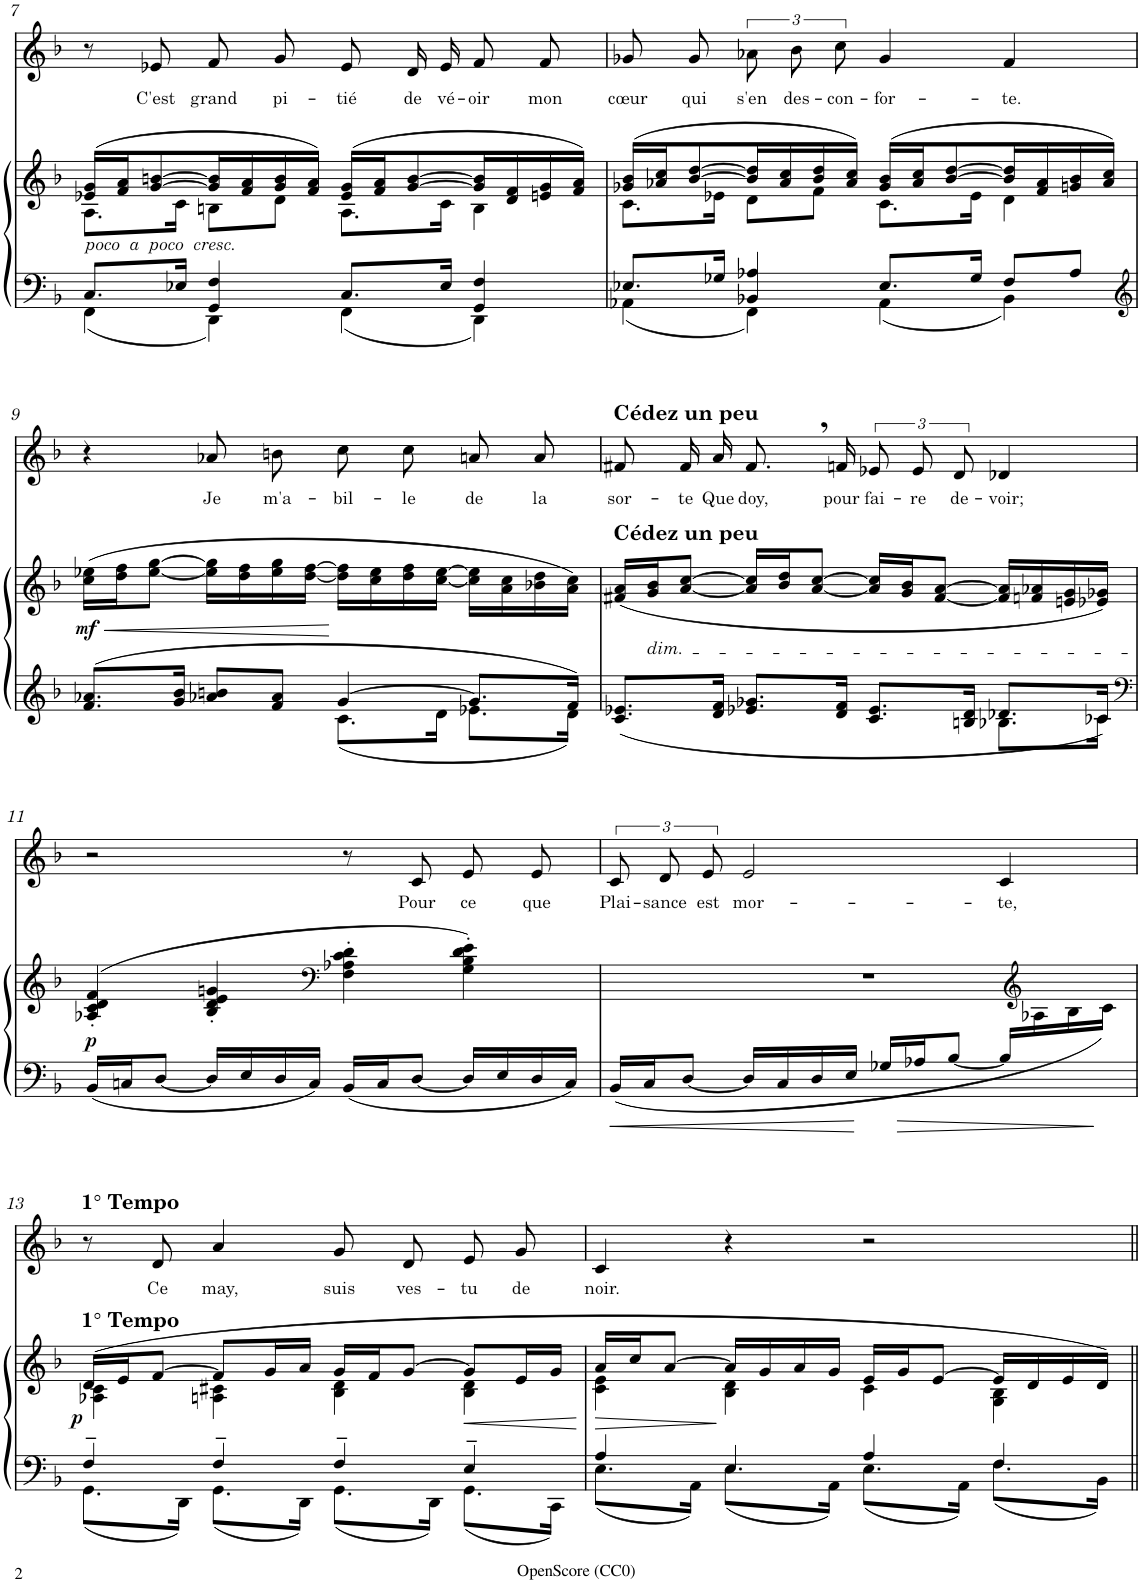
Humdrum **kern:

**kern	**kern	**dynam	**kern	**text
*part2	*part2	*part2	*part1	*part1
*staff3	*staff2	*staff2/3	*staff1	*staff1
*I"Piano	*	*	*I"Chant Voice	*
*I'Pno	*	*	*	*
!!LO:PB:g=z
*clefF4	*clefG2	*	*clefG2	*
*k[b-]	*k[b-]	*	*k[b-]	*
*M4/4	*M4/4	*	*M4/4	*
=7	=7	=7	=7	=7
*^	*^	*	*	*
!	!	!LO:TX:b:i:t=poco  a  poco  cresc.	!	!	!	!
8.C/L	4FF\	(16e-X/ 16g/LL	8.A\L	.	8r	.
.	.	16f/ 16a/J	.	.	.	.
!	!	!	!	!	!	!LO:LY:b
.	.	[8g/ [8bn/	.	.	8e-X/	C'est
16E-X/Jk	.	.	16c\Jk	.	.	.
!	!	!	!	!	!	!LO:LY:b
4GG/ 4F/	4DD\	16g/] 16b/]L	8Bn\L	.	8f/L	grand
.	.	16f/ 16a/	.	.	.	.
!	!	!	!	!	!	!LO:LY:b
.	.	16g/ 16b/	8d\J	.	8g/J	pi-
.	.	16f/ 16a/JJ)	.	.	.	.
!	!	!	!	!	!	!LO:LY:b
8.C/L	4FF\	(16e-/ 16g/LL	8.A\L	.	8e-/L	-tié
.	.	16f/ 16a/J	.	.	.	.
!	!	!	!	!	!	!LO:LY:b
.	.	[8g/ [8b/	.	.	16d/L	de
!	!	!	!	!	!	!LO:LY:b
16E-/Jk	.	.	16c\Jk	.	16e-/JJ	vé-
!	!	!	!	!	!	!LO:LY:b
4GG/ 4F/	4DD\	16g/] 16b/]L	4B\	.	8f/L	-oir
.	.	16d/ 16f/	.	.	.	.
!	!	!	!	!	!	!LO:LY:b
.	.	16en/ 16g/	.	.	8f/J	mon
.	.	16f/ 16a/JJ)	.	.	.	.
=8	=8	=8	=8	=8	=8	=8
!	!	!	!	!	!	!LO:LY:b
8.E-X/L	4AA-X\	(16g-X/ 16b-/LL	8.c\L	.	8g-X/L	cœur
.	.	16a-X/ 16cc/J	.	.	.	.
!	!	!	!	!	!	!LO:LY:b
.	.	[8b-/ [8dd/	.	.	8g-/J	qui
16G-X/Jk	.	.	16e-X\Jk	.	.	.
!	!	!	!	!	!	!LO:LY:b
4BB-X/ 4A-X/	4FF\	16b-/] 16dd/]L	8d\L	.	12a-X\L	s'en
.	.	16a-/ 16cc/	.	.	.	.
!	!	!	!	!	!	!LO:LY:b
.	.	.	.	.	12b-\	des-
.	.	16b-/ 16dd/	8f\J	.	.	.
!	!	!	!	!	!	!LO:LY:b
.	.	.	.	.	12cc\J	-con-
.	.	16a-/ 16cc/JJ)	.	.	.	.
!	!	!	!	!	!	!LO:LY:b
8.E-/L	4AA-\	(16g-/ 16b-/LL	8.c\L	.	4g-/	-for-
.	.	16a-/ 16cc/J	.	.	.	.
.	.	[8b-/ [8dd/	.	.	.	.
16G-/Jk	.	.	16e-\Jk	.	.	.
!	!	!	!	!	!	!LO:LY:b
8F/L	4BB-\	16b-/] 16dd/]L	4d\	.	4f/	-te.
.	.	16f/ 16a-/	.	.	.	.
8A-/J	.	16gn/ 16b-/	.	.	.	.
.	.	16a-/ 16cc/JJ)	.	.	.	.
*	*	*v	*v	*	*	*
!!LO:LB:g=z
=9	=9	=9	=9	=9	=9
*clefG2	*	*	*	*	*
!	!	!	!LO:HP:b	!	!
!	!	!	!LO:DY:n=1:b	!	!
8.f/ 8.a-X/L	2ryy	(16cc\ 16ee-X\LL	< mf	4r	.
.	.	16dd\ 16ff\J	.	.	.
.	.	[8ee-\ [8gg\J	.	.	.
16g/ 16b-/Jk	.	.	.	.	.
!	!	!	!	!	!LO:LY:b
8a-X/ 8bn/L	.	16ee-\] 16gg\]LL	.	8a-X/L	Je
.	.	16dd\ 16ff\	.	.	.
!	!	!	!	!	!LO:LY:b
8f/ 8a-/J	.	16ee-\ 16gg\	.	8bn/J	m'a-
.	.	[16dd\ [16ff\JJ	.	.	.
!	!	!	!	!	!LO:LY:b
[4g/	8.c\L	16dd\] 16ff\]LL	[	8cc\L	-bil-
.	.	16cc\ 16ee-\	.	.	.
!	!	!	!	!	!LO:LY:b
.	.	16dd\ 16ff\	.	8cc\J	-le
.	16d\Jk	[16cc\ [16ee-\JJ	.	.	.
!	!	!	!	!	!LO:LY:b
8.g/L]	8.e-X\L	16cc\] 16ee-\]LL	.	8an/L	de
.	.	16a\ 16cc\	.	.	.
!	!	!	!	!	!LO:LY:b
.	.	16b-X\ 16dd\	.	8a/J	la
16f/Jk	16d\Jk	16a\ 16cc\JJ)	.	.	.
=10	=10	=10	=10	=10	=10
!	!	!	!	!LO:TX:a:B:t=Cédez un peu	!
!	!	!LO:TX:a:B:t=Cédez un peu	!	!	!
!	!	!	!	!	!LO:LY:b
8.c/ 8.e-X/L	2.ryy	(16f#X/ 16a/LL	.	8f#X/L	sor-
!	!	!LO:TX:b:i:t=dim.	!	!	!
.	.	16g/ 16b-/J	.	.	.
!	!	!	!	!	!LO:LY:b
.	.	[8a/ [8cc/J	.	16f#/L	-te
!	!	!	!	!	!LO:LY:b
16d/ 16f/Jk	.	.	.	16a/JJ	Que
!	!	!	!	!	!LO:LY:b
8.e-X/ 8.g-X/L	.	16a/] 16cc/]LL	.	8.f#,/L	doy,
.	.	16b-/ 16dd/J	.	.	.
.	.	[8a/ [8cc/J	.	.	.
!	!	!	!	!	!LO:LY:b
16d/ 16f/Jk	.	.	.	16fn/Jk	pour
!	!	!	!	!	!LO:LY:b
8.c/ 8.e-/L	.	16a/] 16cc/]LL	.	12e-X/L	fai-
.	.	16g/ 16b-/J	.	.	.
!	!	!	!	!	!LO:LY:b
.	.	.	.	12e-/	-re
.	.	[8f#/ [8a/J	.	.	.
!	!	!	!	!	!LO:LY:b
.	.	.	.	12d/J	de-
16Bn/ 16d/Jk	.	.	.	.	.
!	!	!	!	!	!LO:LY:b
8.d-X/L	8.B-X\L	16f#/] 16a/]LL	.	4d-X/	-voir;
.	.	16fn/ 16a-X/	.	.	.
.	.	16en/ 16g/	.	.	.
16c-X/Jk	16c-\Jk	16e-X/ 16g-X/JJ)	.	.	.
*v	*v	*	*	*	*
!!LO:LB:g=z
=11	=11	=11	=11	=11
*clefF4	*	*	*	*
*^	*	*	*	*
!	!	!	!LO:DY:b	!	!
*v	*v	*	*	*	*
16BB-/LL	(4A-X/' 4c/' 4d/' 4f/'	p	2r	.
16Cn/J	.	.	.	.
[8D/J	.	.	.	.
16D/LL]	4B-/' 4d/' 4e/' 4gn/'	.	.	.
16E/	.	.	.	.
16D/	.	.	.	.
16C/JJ	.	.	.	.
*	*clefF4	*	*	*
16BB-/LL	4F\' 4A-X\' 4c\' 4d\'	.	8r	.
16C/J	.	.	.	.
!	!	!	!	!LO:LY:b
[8D/J	.	.	8c/	Pour
!	!	!	!	!LO:LY:b
16D/LL]	4G\' 4B-\' 4d\' 4e\')	.	8e/L	ce
16E/	.	.	.	.
!	!	!	!	!LO:LY:b
16D/	.	.	8e/J	que
16C/JJ	.	.	.	.
=12	=12	=12	=12	=12
*	*^	*	*	*
*	*	*^	*	*	*
!	!	!	!	!	!	!LO:LY:b
(<16BB-/LL	1r	2.ryy	16ryy	.	12c/L	Plai-
*	*	*v	*v	*	*	*
16C/J	.	.	.	.	.
!	!	!	!	!	!LO:LY:b
.	.	.	.	12d/	-sance
[8D/J	.	.	.	.	.
!	!	!	!	!	!LO:LY:b
.	.	.	.	12e/J	est
!	!	!	!	!	!LO:LY:b
16D/LL]	.	.	.	2e/	mor-
16C/	.	.	.	.	.
16D/	.	.	.	.	.
16E/JJ	.	.	.	.	.
!	!	!	!LO:HP:b=2	!	!
16G-X/LL	.	.	>	.	.
16A-X/J	.	.	.	.	.
[8B-/J	.	.	.	.	.
!	!	!	!	!	!LO:LY:b
16B-/LL]	.	16ryy	.	4c/	-te,
*	*v	*v	*	*	*
*	*clefG2	*	*	*
*	*^	*	*	*
*	*	*^	*	*	*
8.ryy	.	16ryy	16A-X\	.	.	.
.	.	8ryy	16B-\	.	.	.
.	.	.	16c\JJ)	]	.	.
!!LO:LB:g=z
=13	=13	=13	=13	=13	=13	=13
*^	*	*	*	*	*	*
!	!	!	!	!	!	!LO:TX:a:B:t=1° Tempo	!
!	!	!LO:TX:a:B:t=1° Tempo	!	!	!	!	!
!	!	!	!	!	!LO:DY:b	!	!
*	*	*	*v	*v	*	*	*
4F~/	8.GG\L	(16d/LL	4A-X\ 4c\	p	8r	.
.	.	16e/J	.	.	.	.
!	!	!	!	!	!	!LO:LY:b
.	.	[8f/J	.	.	8d/	Ce
.	16DD\Jk	.	.	.	.	.
!	!	!	!	!	!	!LO:LY:b
4F~/	8.GG\L	8f/L]	4An\ 4c#X\	.	4a/	may,
.	.	16g/L	.	.	.	.
.	16DD\Jk	16a/JJ	.	.	.	.
!	!	!	!	!	!	!LO:LY:b
4F~/	8.GG\L	16g/LL	4B-\ 4d\	.	8g/L	suis
.	.	16f/J	.	.	.	.
!	!	!	!	!	!	!LO:LY:b
.	.	[8g/J	.	.	8d/J	ves-
.	16DD\Jk	.	.	.	.	.
!	!	!	!	!LO:HP:b	!	!LO:LY:b
4E~/	8.GG\L	8g/L]	4B-\ 4d\	<	8e/L	-tu
!	!	!	!	!	!	!LO:LY:b
.	.	16e/L	.	.	8g/J	de
.	16CC\Jk	16g/JJ	.	.	.	.
*v	*v	*	*	*	*	*
*	*v	*v	*	*	*
.	.	[	.	.
=14	=14	=14	=14	=14
*^	*	*	*	*
!	!	!	!LO:HP:b	!	!LO:LY:b
*	*	*^	*	*	*
4A/	8.E\L	16a/LL	4c\ 4e\	>	4c/	noir.
.	.	16cc/J	.	.	.	.
.	.	[8a/J	.	.	.	.
.	16AA\Jk	.	.	.	.	.
!	!LO:N:head=solid	!	!	!	!	!
4E/	8.E\L	16a/LL]	4B-\ 4d\	]	4r	.
.	.	16g/	.	.	.	.
.	.	16a/	.	.	.	.
.	16AA\Jk	16g/JJ	.	.	.	.
!	!LO:N:head=solid	!	!	!	!	!
4A/	8.E\L	16e/LL	4c\	.	2r	.
.	.	16g/J	.	.	.	.
.	.	[8e/J	.	.	.	.
.	16AA\Jk	.	.	.	.	.
!	!LO:N:head=solid	!	!	!	!	!
4F/	8.F\L	16e/LL]	4G\ 4B-\	.	.	.
.	.	16d/	.	.	.	.
.	.	16e/	.	.	.	.
.	16BB-\Jk	16d/JJ)	.	.	.	.
*v	*v	*	*	*	*	*
*	*v	*v	*	*	*
=||	=||	=||	=||	=||
*-	*-	*-	*-	*-
